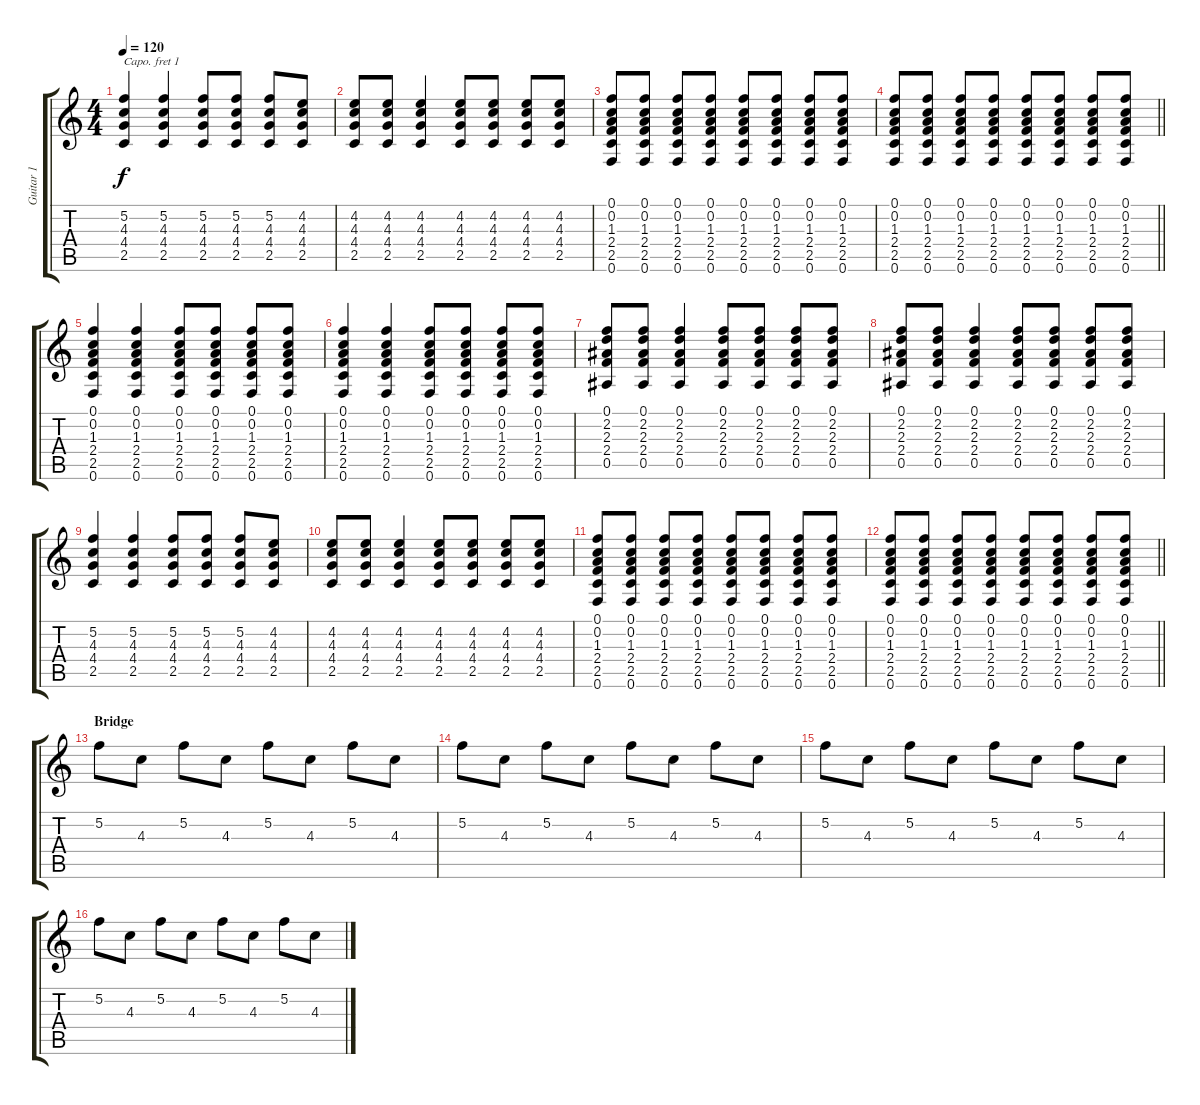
\track ("Guitar 1" "Guitar 1") {instrument acousticguitarsteel}
\staff {score tabs}
\capo 1
\tuning (E4 B3 G3 D3 A2 E2) {hide}
\ts (4 4)
\tempo 120
\clef g2
\ks c
(5.2 4.3 4.4 2.5).4{dy f} (5.2 4.3 4.4 2.5).4 (5.2 4.3 4.4 2.5).8 (5.2 4.3 4.4 2.5).8 (5.2 4.3 4.4 2.5).8 (4.2 4.3 4.4 2.5).8 |
(4.2 4.3 4.4 2.5).8 (4.2 4.3 4.4 2.5).8 (4.2 4.3 4.4 2.5).4 (4.2 4.3 4.4 2.5).8 (4.2 4.3 4.4 2.5).8 (4.2 4.3 4.4 2.5).8 (4.2 4.3 4.4 2.5).8 |
(0.1 0.2 1.3 2.4 2.5 0.6).8 (0.1 0.2 1.3 2.4 2.5 0.6).8 (0.1 0.2 1.3 2.4 2.5 0.6).8 (0.1 0.2 1.3 2.4 2.5 0.6).8 (0.1 0.2 1.3 2.4 2.5 0.6).8 (0.1 0.2 1.3 2.4 2.5 0.6).8 (0.1 0.2 1.3 2.4 2.5 0.6).8 (0.1 0.2 1.3 2.4 2.5 0.6).8 |
\barLineRight lightlight
(0.1 0.2 1.3 2.4 2.5 0.6).8 (0.1 0.2 1.3 2.4 2.5 0.6).8 (0.1 0.2 1.3 2.4 2.5 0.6).8 (0.1 0.2 1.3 2.4 2.5 0.6).8 (0.1 0.2 1.3 2.4 2.5 0.6).8 (0.1 0.2 1.3 2.4 2.5 0.6).8 (0.1 0.2 1.3 2.4 2.5 0.6).8 (0.1 0.2 1.3 2.4 2.5 0.6).8 |
(0.1 0.2 1.3 2.4 2.5 0.6).4 (0.1 0.2 1.3 2.4 2.5 0.6).4 (0.1 0.2 1.3 2.4 2.5 0.6).8 (0.1 0.2 1.3 2.4 2.5 0.6).8 (0.1 0.2 1.3 2.4 2.5 0.6).8 (0.1 0.2 1.3 2.4 2.5 0.6).8 |
(0.1 0.2 1.3 2.4 2.5 0.6).4 (0.1 0.2 1.3 2.4 2.5 0.6).4 (0.1 0.2 1.3 2.4 2.5 0.6).8 (0.1 0.2 1.3 2.4 2.5 0.6).8 (0.1 0.2 1.3 2.4 2.5 0.6).8 (0.1 0.2 1.3 2.4 2.5 0.6).8 |
(0.1 2.2 2.3 2.4 0.5).8 (0.1 2.2 2.3 2.4 0.5).8 (0.1 2.2 2.3 2.4 0.5).4 (0.1 2.2 2.3 2.4 0.5).8 (0.1 2.2 2.3 2.4 0.5).8 (0.1 2.2 2.3 2.4 0.5).8 (0.1 2.2 2.3 2.4 0.5).8 |
(0.1 2.2 2.3 2.4 0.5).8 (0.1 2.2 2.3 2.4 0.5).8 (0.1 2.2 2.3 2.4 0.5).4 (0.1 2.2 2.3 2.4 0.5).8 (0.1 2.2 2.3 2.4 0.5).8 (0.1 2.2 2.3 2.4 0.5).8 (0.1 2.2 2.3 2.4 0.5).8 |
(5.2 4.3 4.4 2.5).4 (5.2 4.3 4.4 2.5).4 (5.2 4.3 4.4 2.5).8 (5.2 4.3 4.4 2.5).8 (5.2 4.3 4.4 2.5).8 (4.2 4.3 4.4 2.5).8 |
(4.2 4.3 4.4 2.5).8 (4.2 4.3 4.4 2.5).8 (4.2 4.3 4.4 2.5).4 (4.2 4.3 4.4 2.5).8 (4.2 4.3 4.4 2.5).8 (4.2 4.3 4.4 2.5).8 (4.2 4.3 4.4 2.5).8 |
(0.1 0.2 1.3 2.4 2.5 0.6).8 (0.1 0.2 1.3 2.4 2.5 0.6).8 (0.1 0.2 1.3 2.4 2.5 0.6).8 (0.1 0.2 1.3 2.4 2.5 0.6).8 (0.1 0.2 1.3 2.4 2.5 0.6).8 (0.1 0.2 1.3 2.4 2.5 0.6).8 (0.1 0.2 1.3 2.4 2.5 0.6).8 (0.1 0.2 1.3 2.4 2.5 0.6).8 |
\barLineRight lightlight
(0.1 0.2 1.3 2.4 2.5 0.6).8 (0.1 0.2 1.3 2.4 2.5 0.6).8 (0.1 0.2 1.3 2.4 2.5 0.6).8 (0.1 0.2 1.3 2.4 2.5 0.6).8 (0.1 0.2 1.3 2.4 2.5 0.6).8 (0.1 0.2 1.3 2.4 2.5 0.6).8 (0.1 0.2 1.3 2.4 2.5 0.6).8 (0.1 0.2 1.3 2.4 2.5 0.6).8 |
\section ("" "Bridge")
5.2.8 4.3.8 5.2.8 4.3.8 5.2.8 4.3.8 5.2.8 4.3.8 |
5.2.8 4.3.8 5.2.8 4.3.8 5.2.8 4.3.8 5.2.8 4.3.8 |
5.2.8 4.3.8 5.2.8 4.3.8 5.2.8 4.3.8 5.2.8 4.3.8 |
5.2.8 4.3.8 5.2.8 4.3.8 5.2.8 4.3.8 5.2.8 4.3.8
